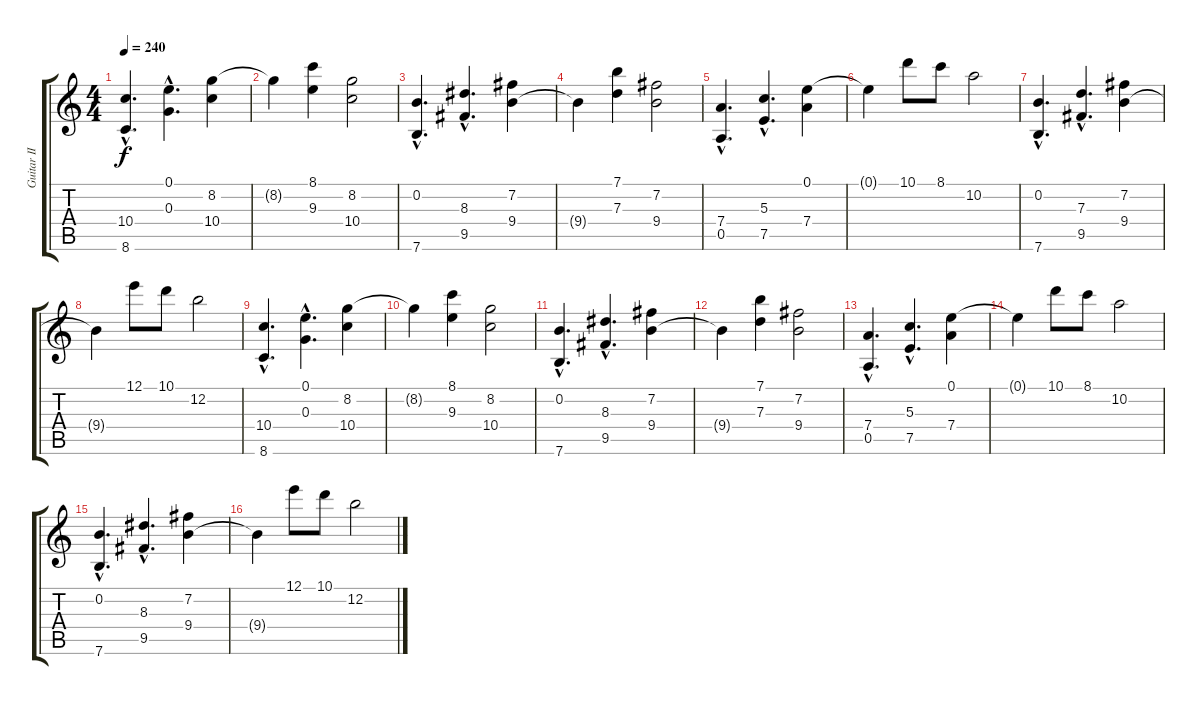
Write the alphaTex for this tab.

\track ("Guitar II" "Guitar II") {instrument acousticguitarnylon}
\staff {score tabs}
\tuning (E4 B3 G3 D3 A2 E2) {hide}
\ts (4 4)
\tempo 240
\clef g2
\ks c
(10.4{hac} 8.6{hac}).4{d dy f} (0.1{hac} 0.3{hac}).4{d} (8.2 10.4).4 |
8.2{t}.4 (8.1 9.3).4 (8.2 10.4).2 |
(0.2{hac} 7.6{hac}).4{d} (8.3{hac} 9.5{hac}).4{d} (7.2 9.4).4 |
9.4{t}.4 (7.1 7.3).4 (7.2 9.4).2 |
(7.4{hac} 0.5{hac}).4{d} (5.3{hac} 7.5{hac}).4{d} (0.1 7.4).4 |
0.1{t}.4 10.1.8 8.1.8 10.2.2 |
(0.2{hac} 7.6{hac}).4{d} (7.3{hac} 9.5{hac}).4{d} (7.2 9.4).4 |
9.4{t}.4 12.1.8 10.1.8 12.2.2 |
(10.4{hac} 8.6{hac}).4{d} (0.1{hac} 0.3{hac}).4{d} (8.2 10.4).4 |
8.2{t}.4 (8.1 9.3).4 (8.2 10.4).2 |
(0.2{hac} 7.6{hac}).4{d} (8.3{hac} 9.5{hac}).4{d} (7.2 9.4).4 |
9.4{t}.4 (7.1 7.3).4 (7.2 9.4).2 |
(7.4{hac} 0.5{hac}).4{d} (5.3{hac} 7.5{hac}).4{d} (0.1 7.4).4 |
0.1{t}.4 10.1.8 8.1.8 10.2.2 |
(0.2{hac} 7.6{hac}).4{d} (8.3{hac} 9.5{hac}).4{d} (7.2 9.4).4 |
9.4{t}.4 12.1.8 10.1.8 12.2.2
